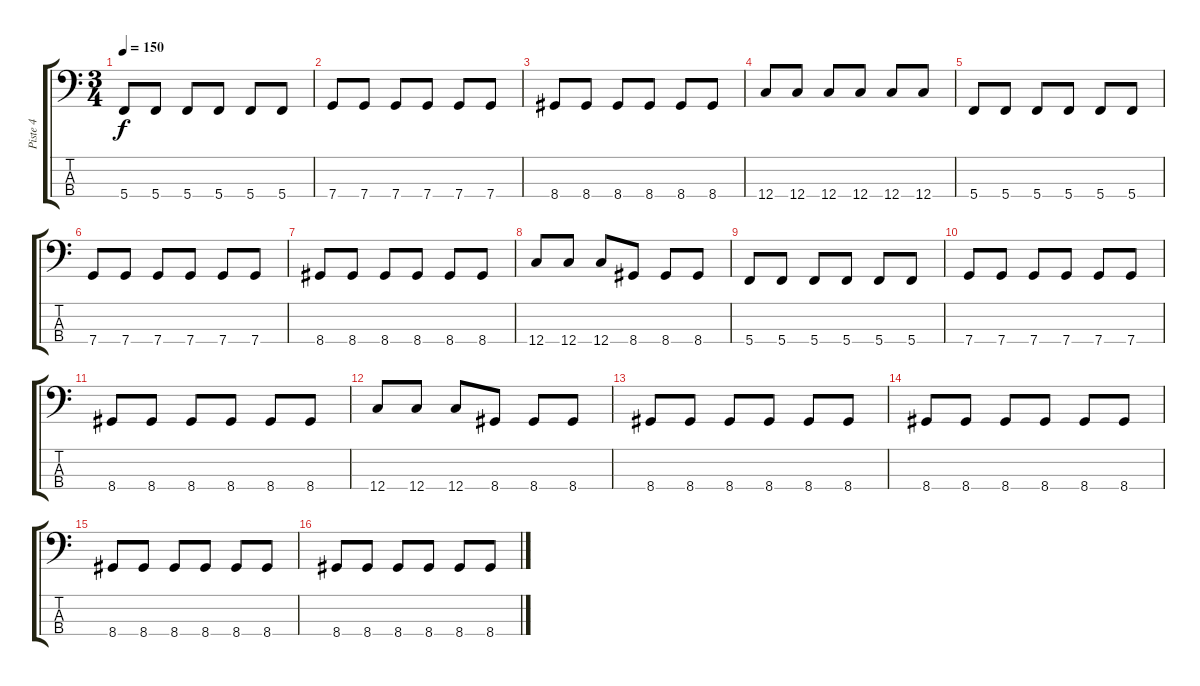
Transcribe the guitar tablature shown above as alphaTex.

\track ("Piste 4" "Piste 4") {instrument electricbassfinger}
\staff {score tabs}
\tuning (F2 C2 G1 C1) {hide}
\ts (3 4)
\tempo 150
\clef f4
\ks c
5.4.8{dy f} 5.4.8 5.4.8 5.4.8 5.4.8 5.4.8 |
7.4.8 7.4.8 7.4.8 7.4.8 7.4.8 7.4.8 |
8.4.8 8.4.8 8.4.8 8.4.8 8.4.8 8.4.8 |
12.4.8 12.4.8 12.4.8 12.4.8 12.4.8 12.4.8 |
5.4.8 5.4.8 5.4.8 5.4.8 5.4.8 5.4.8 |
7.4.8 7.4.8 7.4.8 7.4.8 7.4.8 7.4.8 |
8.4.8 8.4.8 8.4.8 8.4.8 8.4.8 8.4.8 |
12.4.8 12.4.8 12.4.8 8.4.8 8.4.8 8.4.8 |
5.4.8 5.4.8 5.4.8 5.4.8 5.4.8 5.4.8 |
7.4.8 7.4.8 7.4.8 7.4.8 7.4.8 7.4.8 |
8.4.8 8.4.8 8.4.8 8.4.8 8.4.8 8.4.8 |
12.4.8 12.4.8 12.4.8 8.4.8 8.4.8 8.4.8 |
8.4.8 8.4.8 8.4.8 8.4.8 8.4.8 8.4.8 |
8.4.8 8.4.8 8.4.8 8.4.8 8.4.8 8.4.8 |
8.4.8 8.4.8 8.4.8 8.4.8 8.4.8 8.4.8 |
8.4.8 8.4.8 8.4.8 8.4.8 8.4.8 8.4.8
